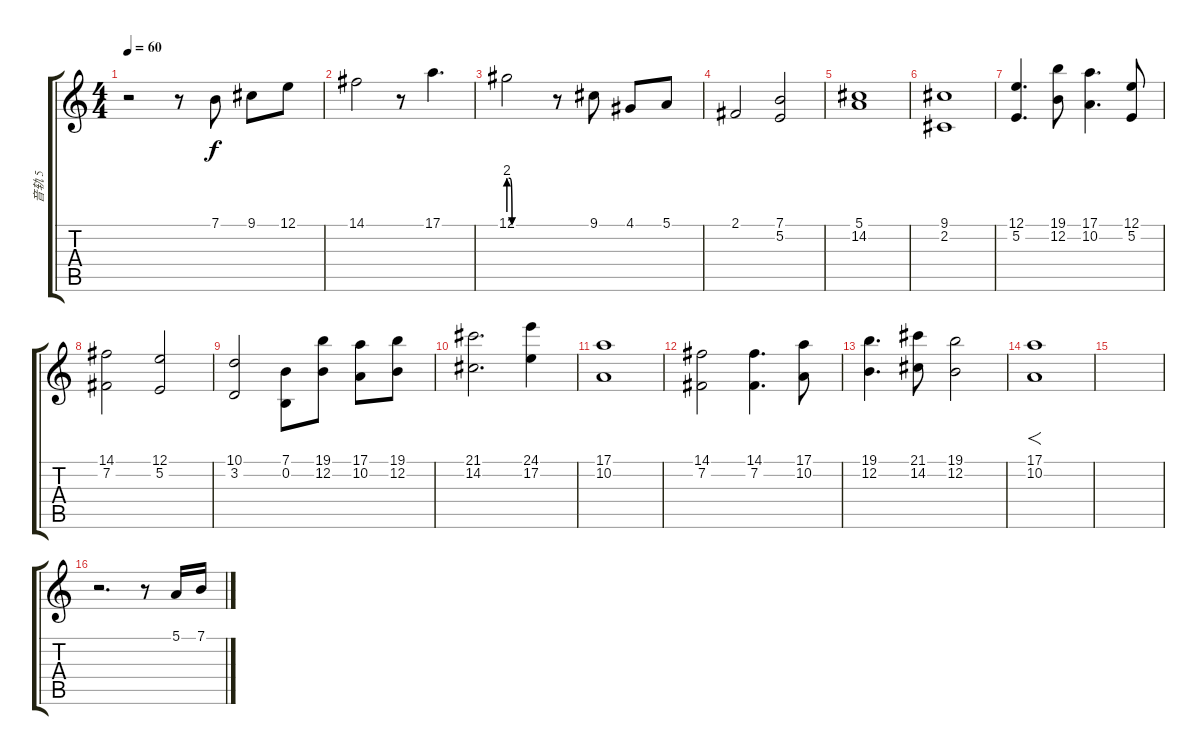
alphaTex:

\track ("音轨 5" "音轨 5") {instrument stringensemble2}
\staff {score tabs}
\tuning (E4 B3 G3 D3 A2 E2) {hide}
\ts (4 4)
\tempo 60
\clef g2
\ks c
r.2{dy f} r.8 7.1.8 9.1.8 12.1.8 |
14.1.2 r.8 17.1.4{d} |
12.1{be (custom 0 8 2 8 5 0 60 0)}.2 r.8 9.1.8 4.1.8 5.1.8 |
2.1.2 (7.1 5.2).2 |
(5.1 14.2).1 |
(9.1 2.2).1 |
(12.1 5.2).4{d} (19.1 12.2).8 (17.1 10.2).4{d} (12.1 5.2).8 |
(14.1 7.2).2 (12.1 5.2).2 |
(10.1 3.2).2 (7.1 0.2).8 (19.1 12.2).8 (17.1 10.2).8 (19.1 12.2).8 |
(21.1 14.2).2{d} (24.1 17.2).4 |
(17.1 10.2).1 |
(14.1 7.2).2 (14.1 7.2).4{d} (17.1 10.2).8 |
(19.1 12.2).4{d} (21.1 14.2).8 (19.1 12.2).2 |
(17.1 10.2).1{f} |
|
r.2{d volume 11} r.8 5.1.16{volume 9} 7.1.16{volume 10}
